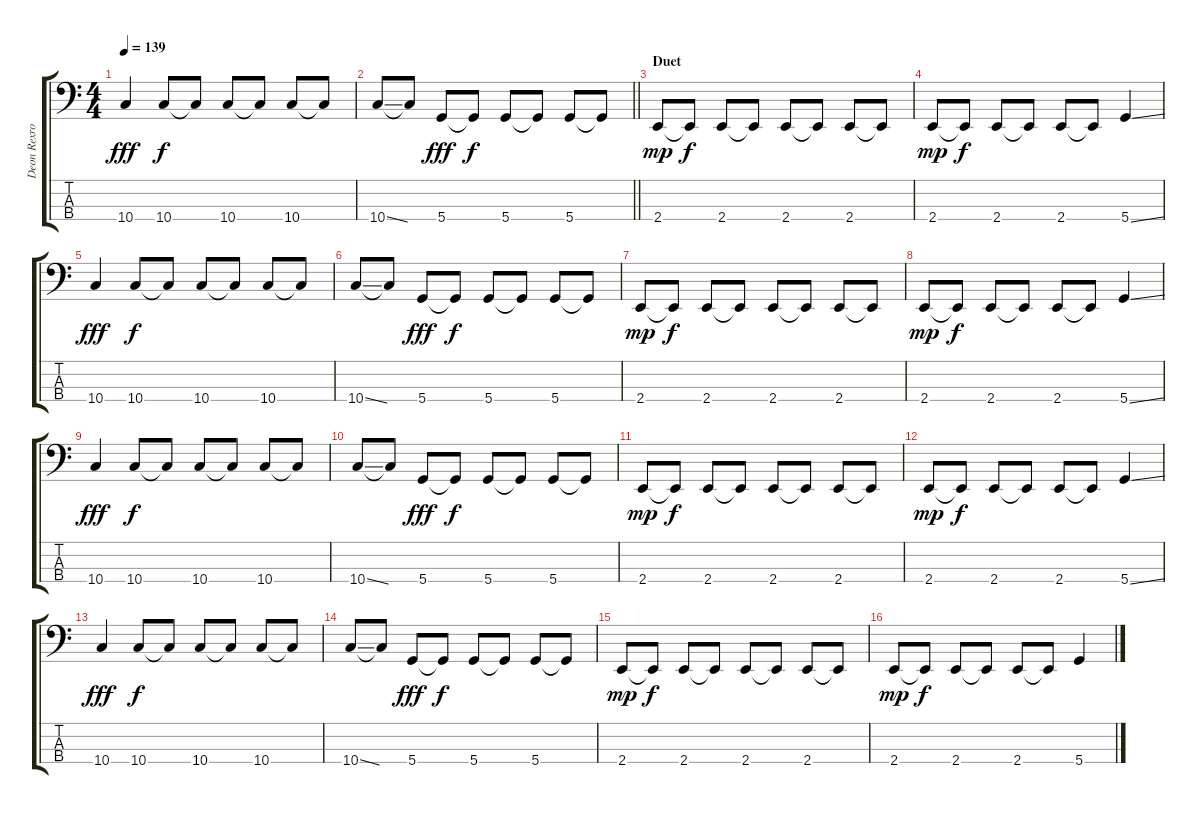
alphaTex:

\track ("Deon Rexroat" "Deon Rexro") {instrument slapbass2}
\staff {score tabs}
\tuning (G2 D2 A1 D1) {hide}
\ts (4 4)
\tempo 139
\clef f4
\ks c
10.4.4{dy fff} 10.4.8{dy f} 10.4{t}.8 10.4.8 10.4{t}.8 10.4.8 10.4{t}.8 |
\barLineRight lightlight
10.4{ss}.8 10.4{t}.8 5.4.8{dy fff} 5.4{t}.8{dy f} 5.4.8 5.4{t}.8 5.4.8 5.4{t}.8 |
\section ("" "Duet")
2.4.8{dy mp} 2.4{t}.8{dy f} 2.4.8 2.4{t}.8 2.4.8 2.4{t}.8 2.4.8 2.4{t}.8 |
2.4.8{dy mp} 2.4{t}.8{dy f} 2.4.8 2.4{t}.8 2.4.8 2.4{t}.8 5.4{ss}.4 |
10.4.4{dy fff} 10.4.8{dy f} 10.4{t}.8 10.4.8 10.4{t}.8 10.4.8 10.4{t}.8 |
10.4{ss}.8 10.4{t}.8 5.4.8{dy fff} 5.4{t}.8{dy f} 5.4.8 5.4{t}.8 5.4.8 5.4{t}.8 |
2.4.8{dy mp} 2.4{t}.8{dy f} 2.4.8 2.4{t}.8 2.4.8 2.4{t}.8 2.4.8 2.4{t}.8 |
2.4.8{dy mp} 2.4{t}.8{dy f} 2.4.8 2.4{t}.8 2.4.8 2.4{t}.8 5.4{ss}.4 |
10.4.4{dy fff} 10.4.8{dy f} 10.4{t}.8 10.4.8 10.4{t}.8 10.4.8 10.4{t}.8 |
10.4{ss}.8 10.4{t}.8 5.4.8{dy fff} 5.4{t}.8{dy f} 5.4.8 5.4{t}.8 5.4.8 5.4{t}.8 |
2.4.8{dy mp} 2.4{t}.8{dy f} 2.4.8 2.4{t}.8 2.4.8 2.4{t}.8 2.4.8 2.4{t}.8 |
2.4.8{dy mp} 2.4{t}.8{dy f} 2.4.8 2.4{t}.8 2.4.8 2.4{t}.8 5.4{ss}.4 |
10.4.4{dy fff} 10.4.8{dy f} 10.4{t}.8 10.4.8 10.4{t}.8 10.4.8 10.4{t}.8 |
10.4{ss}.8 10.4{t}.8 5.4.8{dy fff} 5.4{t}.8{dy f} 5.4.8 5.4{t}.8 5.4.8 5.4{t}.8 |
2.4.8{dy mp} 2.4{t}.8{dy f} 2.4.8 2.4{t}.8 2.4.8 2.4{t}.8 2.4.8 2.4{t}.8 |
2.4.8{dy mp} 2.4{t}.8{dy f} 2.4.8 2.4{t}.8 2.4.8 2.4{t}.8 5.4{ss}.4
